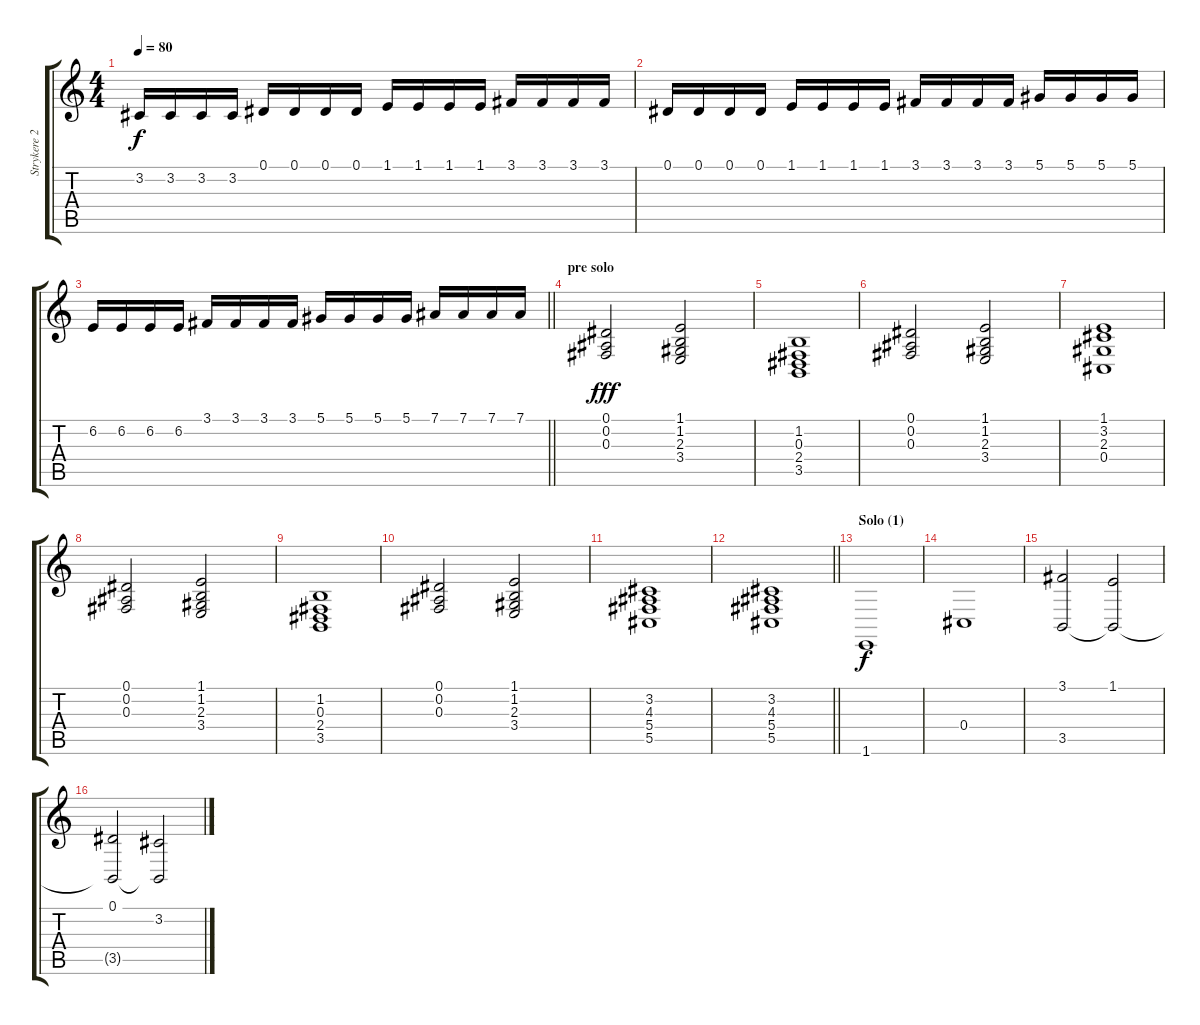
\track ("Strykere 2" "Strykere 2") {instrument stringensemble1}
\staff {score tabs}
\tuning (Eb4 Bb3 Gb3 Db3 Ab2 Eb2) {hide}
\ts (4 4)
\tempo 80
\clef g2
\ks c
3.2.16{dy f} 3.2.16 3.2.16 3.2.16 0.1.16 0.1.16 0.1.16 0.1.16 1.1.16 1.1.16 1.1.16 1.1.16 3.1.16 3.1.16 3.1.16 3.1.16 |
0.1.16 0.1.16 0.1.16 0.1.16 1.1.16 1.1.16 1.1.16 1.1.16 3.1.16 3.1.16 3.1.16 3.1.16 5.1.16 5.1.16 5.1.16 5.1.16 |
\barLineRight lightlight
6.2.16 6.2.16 6.2.16 6.2.16 3.1.16 3.1.16 3.1.16 3.1.16 5.1.16 5.1.16 5.1.16 5.1.16 7.1.16 7.1.16 7.1.16 7.1.16 |
\section ("" "pre solo")
(0.1 0.2 0.3).2{dy fff volume 16} (1.1 1.2 2.3 3.4).2 |
(1.2 0.3 2.4 3.5).1 |
(0.1 0.2 0.3).2 (1.1 1.2 2.3 3.4).2 |
(1.1 3.2 2.3 0.4).1 |
(0.1 0.2 0.3).2 (1.1 1.2 2.3 3.4).2 |
(1.2 0.3 2.4 3.5).1 |
(0.1 0.2 0.3).2 (1.1 1.2 2.3 3.4).2 |
(3.2 4.3 5.4 5.5).1 |
\barLineRight lightlight
(3.2 4.3 5.4 5.5).1 |
\section ("" "Solo (1)")
1.6.1{dy f} |
0.4.1 |
(3.1 3.5).2 (1.1 3.5{t}).2 |
(0.1 3.5{t}).2 (3.2 3.5{t}).2
